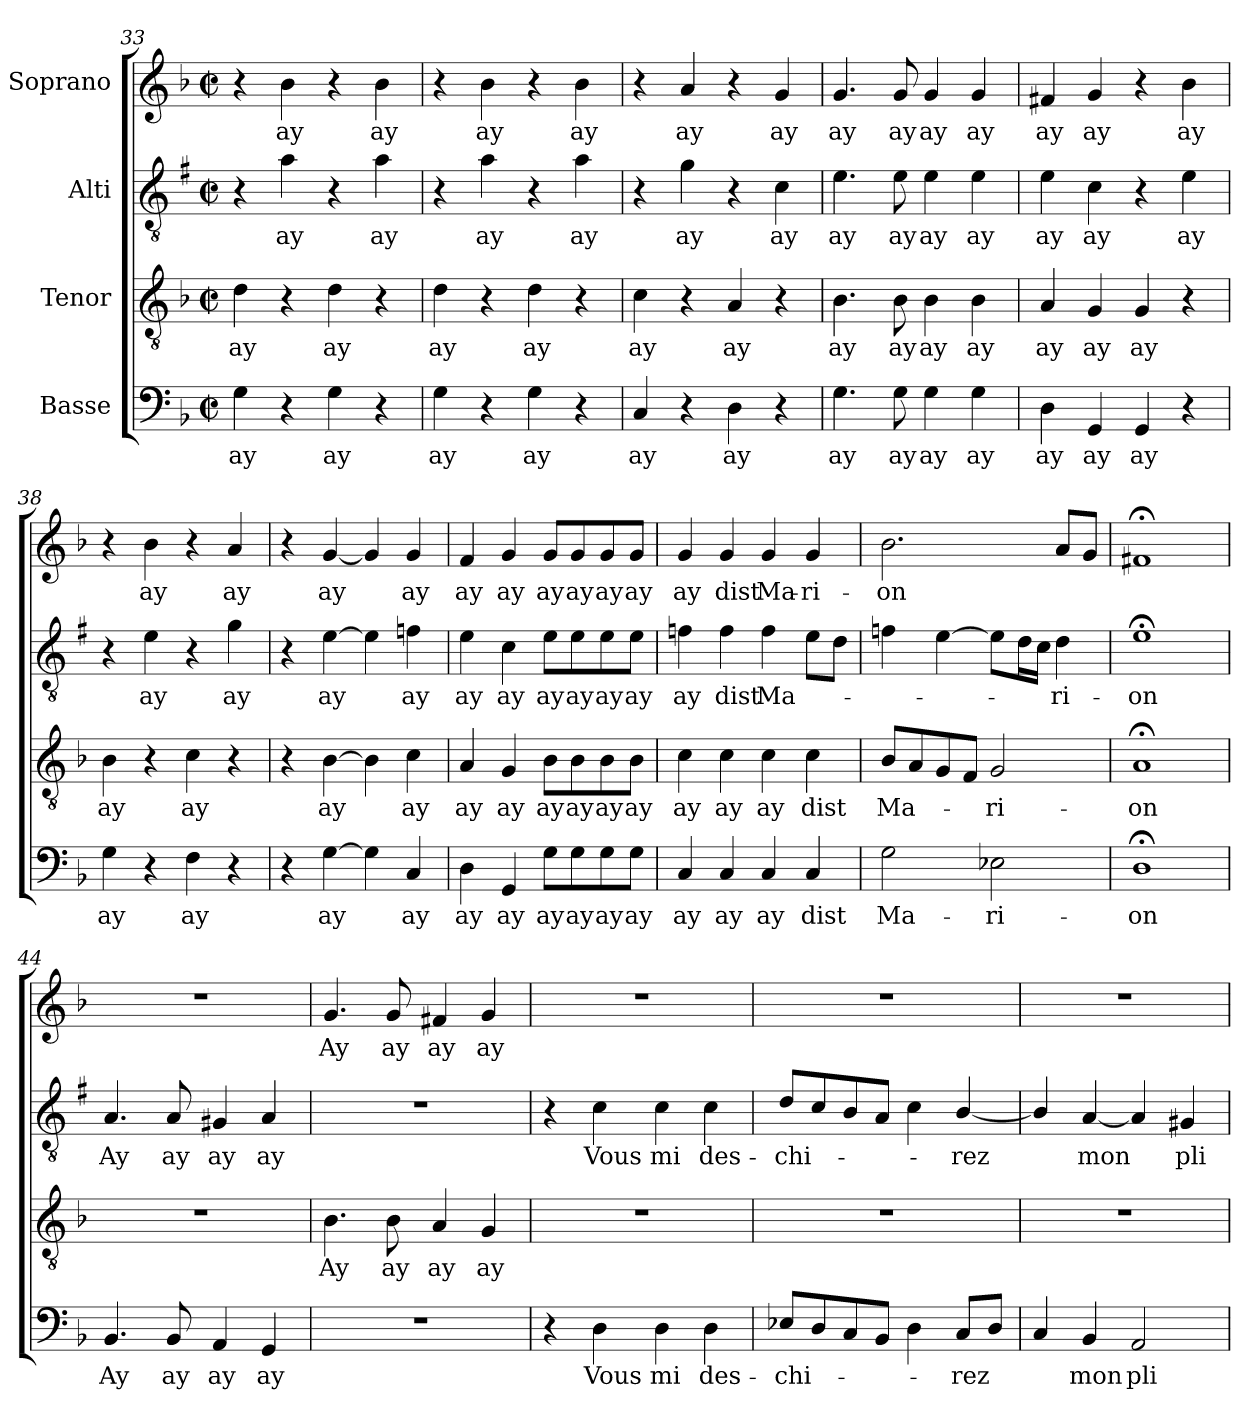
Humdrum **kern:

**kern	**text	**kern	**text	**kern	**text	**kern	**text
*part4	*part4	*part3	*part3	*part2	*part2	*part1	*part1
*staff4	*staff4	*staff3	*staff3	*staff2	*staff2	*staff1	*staff1
*I"Basse	*	*I"Tenor	*	*I"Alti	*	*I"Soprano	*
*clefF4	*	*clefGv2	*	*clefGv2	*	*clefG2	*
*	*	*	*	*ITrd1c2	*	*	*
*k[b-]	*	*k[b-]	*	*k[b-]	*	*k[b-]	*
*F:	*	*F:	*	*F:	*	*F:	*
*M2/2	*	*M2/2	*	*M2/2	*	*M2/2	*
*met(c|)	*	*met(c|)	*	*met(c|)	*	*met(c|)	*
=33	=33	=33	=33	=33	=33	=33	=33
4G\	ay	4d\	ay	4r	.	4r	.
4r	.	4r	.	4g\	ay	4b-\	ay
4G\	ay	4d\	ay	4r	.	4r	.
4r	.	4r	.	4g\	ay	4b-\	ay
=34	=34	=34	=34	=34	=34	=34	=34
4G\	ay	4d\	ay	4r	.	4r	.
4r	.	4r	.	4g\	ay	4b-\	ay
4G\	ay	4d\	ay	4r	.	4r	.
4r	.	4r	.	4g\	ay	4b-\	ay
=35	=35	=35	=35	=35	=35	=35	=35
4C/	ay	4c\	ay	4r	.	4r	.
4r	.	4r	.	4f\	ay	4a/	ay
4D\	ay	4A/	ay	4r	.	4r	.
4r	.	4r	.	4B-\	ay	4g/	ay
=36	=36	=36	=36	=36	=36	=36	=36
4.G\	ay	4.B-\	ay	4.d\	ay	4.g/	ay
8G\	ay	8B-\	ay	8d\	ay	8g/	ay
4G\	ay	4B-\	ay	4d\	ay	4g/	ay
4G\	ay	4B-\	ay	4d\	ay	4g/	ay
=37	=37	=37	=37	=37	=37	=37	=37
4D\	ay	4A/	ay	4d\	ay	4f#X/	ay
4GG/	ay	4G/	ay	4B-\	ay	4g/	ay
4GG/	ay	4G/	ay	4r	.	4r	.
4r	.	4r	.	4d\	ay	4b-\	ay
=38	=38	=38	=38	=38	=38	=38	=38
4G\	ay	4B-\	ay	4r	.	4r	.
4r	.	4r	.	4d\	ay	4b-\	ay
4F\	ay	4c\	ay	4r	.	4r	.
4r	.	4r	.	4f\	ay	4a/	ay
!!LO:PB:g=z
=39	=39	=39	=39	=39	=39	=39	=39
4r	.	4r	.	4r	.	4r	.
[4G\	ay	[4B-\	ay	[4d\	ay	[4g/	ay
4G\]	.	4B-\]	.	4d\]	.	4g/]	.
4C/	ay	4c\	ay	4e-X\	ay	4g/	ay
=40	=40	=40	=40	=40	=40	=40	=40
4D\	ay	4A/	ay	4d\	ay	4f/	ay
4GG/	ay	4G/	ay	4B-\	ay	4g/	ay
8G\L	ay	8B-\L	ay	8d\L	ay	8g/L	ay
8G\	ay	8B-\	ay	8d\	ay	8g/	ay
8G\	ay	8B-\	ay	8d\	ay	8g/	ay
8G\J	ay	8B-\J	ay	8d\J	ay	8g/J	ay
=41	=41	=41	=41	=41	=41	=41	=41
4C/	ay	4c\	ay	4e-X\	ay	4g/	ay
4C/	ay	4c\	ay	4e-\	dist	4g/	dist
4C/	ay	4c\	ay	4e-\	Ma-	4g/	Ma-
4C/	dist	4c\	dist	8d\L	.	4g/	-ri-
.	.	.	.	8c\J	.	.	.
=42	=42	=42	=42	=42	=42	=42	=42
2G\	Ma-	8B-/L	Ma-	4e-X\	.	2.b-\	-on
.	.	8A/	.	.	.	.	.
.	.	8G/	.	[4d\	.	.	.
.	.	8F/J	.	.	.	.	.
2E-X\	-ri-	2G/	-ri-	8d\L]	.	.	.
.	.	.	.	16c\L	.	.	.
.	.	.	.	16B-\JJ	.	.	.
.	.	.	.	4c\	-ri-	8a/L	.
.	.	.	.	.	.	8g/J	.
=43	=43	=43	=43	=43	=43	=43	=43
1D;<	-on	1A;<	-on	1d;<	-on	1f#X;<	.
=44	=44	=44	=44	=44	=44	=44	=44
4.BB-/	Ay	1r	.	4.G/	Ay	1r	.
8BB-/	ay	.	.	8G/	ay	.	.
4AA/	ay	.	.	4F#X/	ay	.	.
4GG/	ay	.	.	4G/	ay	.	.
!!LO:LB:g=z
=45	=45	=45	=45	=45	=45	=45	=45
1r	.	4.B-\	Ay	1r	.	4.g/	Ay
.	.	8B-\	ay	.	.	8g/	ay
.	.	4A/	ay	.	.	4f#X/	ay
.	.	4G/	ay	.	.	4g/	ay
=46	=46	=46	=46	=46	=46	=46	=46
4r	.	1r	.	4r	.	1r	.
4D\	Vous	.	.	4B-\	Vous	.	.
4D\	mi	.	.	4B-\	mi	.	.
4D\	des-	.	.	4B-\	des-	.	.
=47	=47	=47	=47	=47	=47	=47	=47
8E-X/L	-chi-	1r	.	8c/L	-chi-	1r	.
8D/	.	.	.	8B-/	.	.	.
8C/	.	.	.	8A/	.	.	.
8BB-/J	.	.	.	8G/J	.	.	.
4D\	.	.	.	4B-\	.	.	.
8C/L	-rez	.	.	[4A/	-rez	.	.
8D/J	.	.	.	.	.	.	.
=48	=48	=48	=48	=48	=48	=48	=48
4C/	.	1r	.	4A/]	.	1r	.
4BB-/	mon	.	.	[4G/	mon	.	.
2AA/	pli-	.	.	4G/]	.	.	.
.	.	.	.	4F#X/	pli-	.	.
=	=	=	=	=	=	=	=
*-	*-	*-	*-	*-	*-	*-	*-
